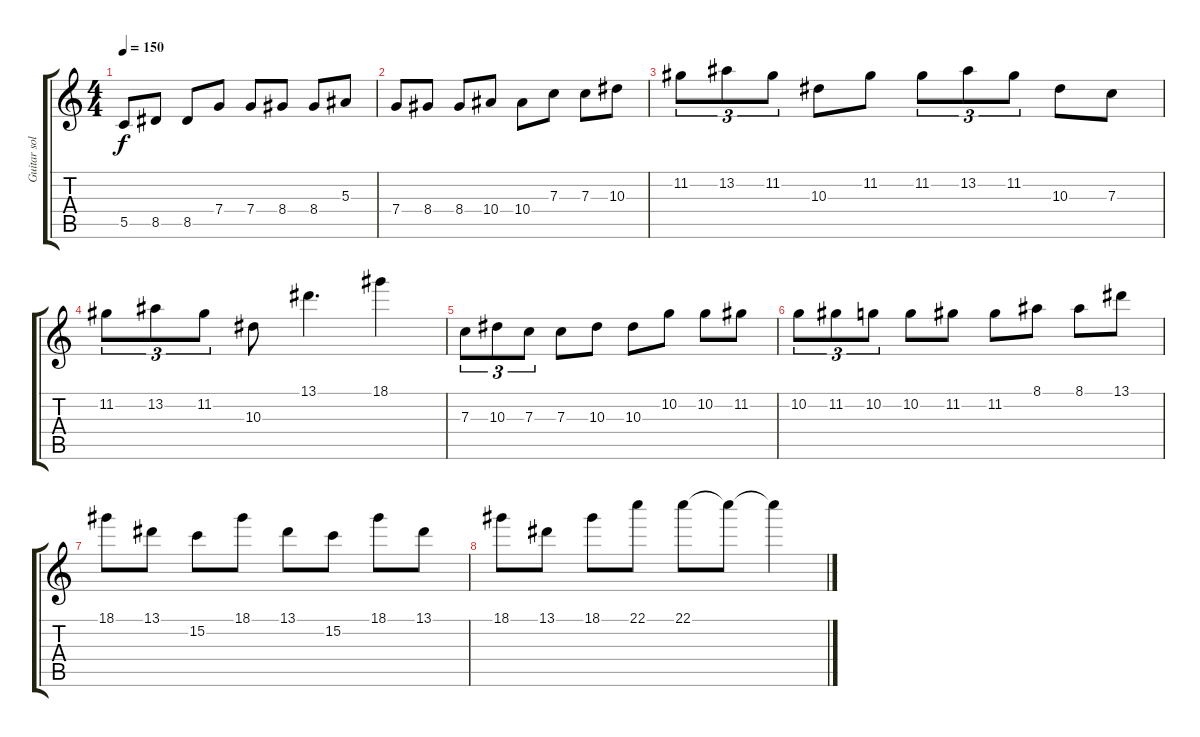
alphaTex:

\track ("Guitar solo" "Guitar sol") {instrument distortionguitar}
\staff {score tabs}
\tuning (D4 A3 F3 C3 G2 C2) {hide}
\ts (4 4)
\tempo 150
\clef g2
\ks c
5.5.8{dy f} 8.5.8 8.5.8 7.4.8 7.4.8 8.4.8 8.4.8 5.3.8 |
7.4.8 8.4.8 8.4.8 10.4.8 10.4.8 7.3.8 7.3.8 10.3.8 |
11.2.8{tu (3 2)} 13.2.8{tu (3 2)} 11.2.8{tu (3 2)} 10.3.8 11.2.8 11.2.8{tu (3 2)} 13.2.8{tu (3 2)} 11.2.8{tu (3 2)} 10.3.8 7.3.8 |
11.2.8{tu (3 2)} 13.2.8{tu (3 2)} 11.2.8{tu (3 2)} 10.3.8 13.1.4{d} 18.1.4 |
7.3.8{tu (3 2)} 10.3.8{tu (3 2)} 7.3.8{tu (3 2)} 7.3.8 10.3.8 10.3.8 10.2.8 10.2.8 11.2.8 |
10.2.8{tu (3 2)} 11.2.8{tu (3 2)} 10.2.8{tu (3 2)} 10.2.8 11.2.8 11.2.8 8.1.8 8.1.8 13.1.8 |
18.1.8 13.1.8 15.2.8 18.1.8 13.1.8 15.2.8 18.1.8 13.1.8 |
18.1.8 13.1.8 18.1.8 22.1.8 22.1.8 22.1{t}.8 22.1{t}.4
